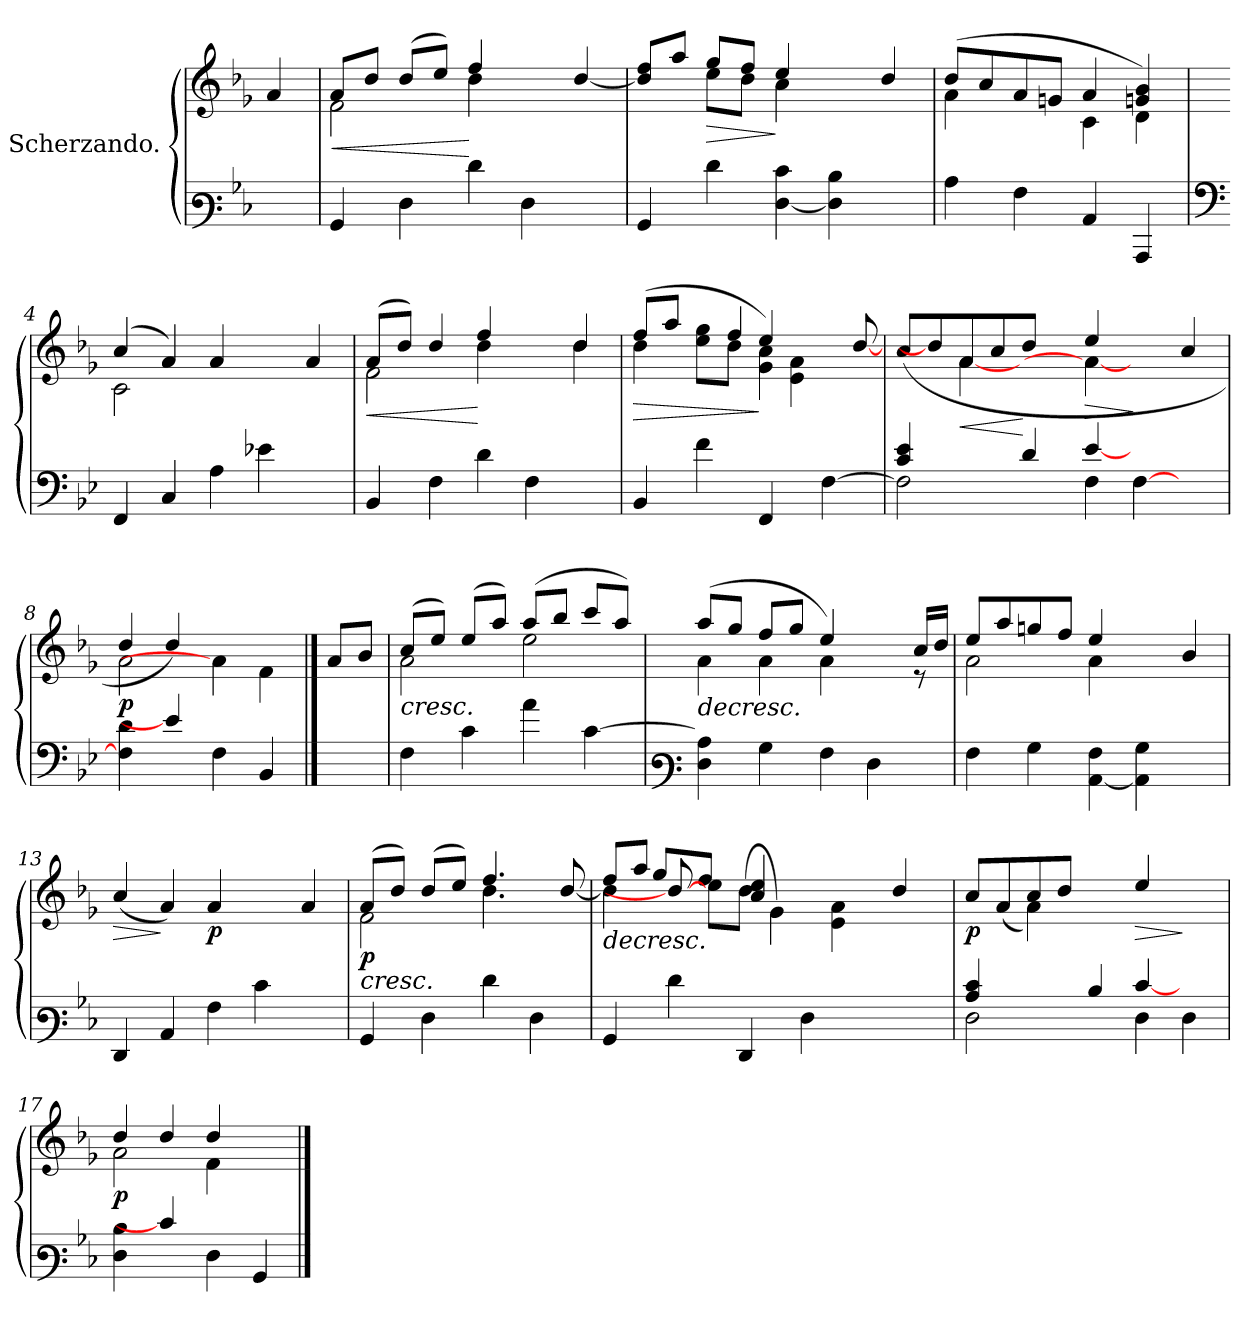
**kern	**kern	**dynam
*part1	*part1	*part1
*staff2	*staff1	*staff1/2
*I"Scherzando.	*	*
*clefF3	*clefG3	*
*k[b-e-]	*k[b-e-]	*
=	=	=
4ryy	4f/	.
=1	=1	=1
*	*^	*
!	!	!	!LO:HP:b
4BB-/	8f/L	2d\	<
.	8b-/J	.	.
4F\	(>8b-/L	.	.
.	8cc/J)	.	.
4f\	4dd/	4b-\	[
4F\	4ryy	2ryy	.
4ryy	[<4b-/	.	.
=2	=2	=2	=2
4BB-/	8b-/] 8dd/L	4ryy	.
.	8ff/J	.	.
!	!	!	!LO:HP:b
4f\	8ee-/L	8cc\L	>
.	8dd/J	8b-\J	.
[<4F\ 4e-\	4cc/	4a\	]
4F\] 4d\	4ryy	2ryy	.
4ryy	4b-/	.	.
=3	=3	=3	=3
4c\	(>8b-/L	4f\	.
.	8a/	.	.
4A\	8f/	4ryy	.
.	8en/J	.	.
4C/	4f/	4A\	.
4CC/	4en/ 4g/)	4B-\	.
!!LO:LB:g=z	!!
=4	=4	=4	=4
*clefF4	*	*	*
4FF/	(>4a/	2A\	.
4C/	4f/)	.	.
4A\	4f/	2.ryy	.
4e-X\	4ryy	.	.
4ryy	4f/	.	.
=5	=5	=5	=5
!	!	!	!LO:HP:b
4BB-/	(>8f/L	2d\	<
.	8b-/J)	.	.
4F\	4b-/	.	.
4d\	4dd/	4b-\	[
4F\	4ryy	4ryy	.
4ryy	4b-/	4b-\	.
=6	=6	=6	=6
*	*	*^	*
!	!	!	!	!LO:HP:b
4BB-/	(>8dd/L	2ryy	4b-\	>
.	8ff/J	.	.	.
4f\	8ryy	.	8cc\ 8ee-\L	.
.	4dd/	.	8b-\J	.
4FF/	.	4cc/)	4e-\ 4a\	]
.	4c\ 4f\	.	.	.
[<4F\	.	4ryy	4ryy	.
.	[8b-/	.	.	.
*	*	*v	*v	*
!!LO:LB:g=z
=7	=7	=7	=7
*^	*	*	*
4c/ 4e-/	2F\]	(>8a/L	4ryy	.
.	.	8b-/]	.	.
!	!	!	!	!LO:HP:b
2ryy	.	(<8f/	[<4f\)	<
.	.	8a/	.	.
.	4d/	8b-/J	4ryy	[
.	.	8ryy	.	.
!	!	!	!	!LO:HP:b
4F\	[4e-/	4cc/	4f\_	>
[<4F\	4ryy	2ryy	4ryy	]
4ryy	4ryy	.	4a/	.
=8	=8	=8	=8	=8
!	!	!	!	!LO:DY:b
*v	*v	*	*	*
4F\] 4d\	4b-/	2f\	p
4e-/]	4b-/)	.	.
4F\	2ryy	4f\]	.
4BB-/	.	4d\	.
*	*v	*v	*
==9	==9	==9
4ryy	8f/L	.
.	8g/J	.
=10	=10	=10
*	*^	*
!	!	!	!LO:HP:b
4F\	(>8a/L	2f\	<
.	8cc/J)	.	.
4c\	(>8cc/L	.	.
.	8ff/J)	.	.
4a\	(>8ff/L	2cc\	.
.	8gg/J	.	.
[>4c\	8aa/L	.	.
.	8ff/J)	.	.
!!LO:LB:g=z	!!
=11	=11	=11	=11
*clefF3	*	*	*
!	!	!	!LO:HP:b
4F\ 4c\]	(>8ff/L	4f\	>
.	8ee-/J	.	.
4B-\	8dd/L	4f\	.
.	8ee-/J	.	.
4A\	4cc/)	4f\	[
4F\	4ryy	4ryy	.
8ryy	16a/LL	8rc	.
.	16b-/JJ	.	.
=12	=12	=12	=12
4A\	8cc/L	2f\	.
.	8ff/	.	.
4B-\	8een/	.	.
.	8dd/J	.	.
[<4C\ 4A\	4cc/	4f\	.
4C\] 4B-\	4ryy	2ryy	.
4ryy	4g/	.	.
*	*v	*v	*
=13	=13	=13
!	!	!LO:HP:b
4FF/	(<4a/	>
4C/	4f/)	]
!	!	!LO:DY:b
4A\	4f/	p
4e-\	4ryy	.
4ryy	4f/	.
!!LO:LB:g=z
=14	=14	=14
*	*^	*
!	!	!	!LO:HP:b
!	!	!	!LO:DY:n=1:b
4BB-/	(>8f/L	2d\	< p
.	8b-/J)	.	.
4F\	(>8b-/L	.	.
.	8cc/J)	.	.
4f\	4.dd/	4.b-\	]
4F\	.	.	.
.	[<8b-/	8ryy	.
=15	=15	=15	=15
!	!	!	!LO:HP:b
4BB-/	4b-\]	8dd/L	>
.	.	8ff/J	.
4f\	8b-/_	8ee-/L	.
.	8cc\L	8dd/J	.
4FF/	(<8b-\J	4a/ 4cc/	.
.	4e-\)	.	[
4F\	.	2ryy	.
.	4c\ 4f\	.	.
4.ryy	.	.	.
.	4b-/	.	.
.	.	8ryy	.
=16	=16	=16	=16
*^	*	*	*
!	!	!	!	!LO:DY:b
4c/ 4e-/	2F\	8a/L	4ryy	p
.	.	(<8f/	.	.
2ryy	.	8a/	4f\)	.
.	.	8b-/J	.	.
.	4d/	4ryy	4ryy	]
!	!	!	!	!LO:HP:b
4F\	[4e-/	(4cc/	2ryy	>
4F\	4ryy	4ryy	.	]
=17	=17	=17	=17	=17
!	!	!	!	!LO:DY:b
*v	*v	*	*	*
4F\ 4d\	4b-/	2f\	p
4e-/]	4b-/	.	.
4F\	4b-/	4d\	.
4BB-/	4ryy	4ryy	.
*	*v	*v	*
==	==	==
*-	*-	*-
